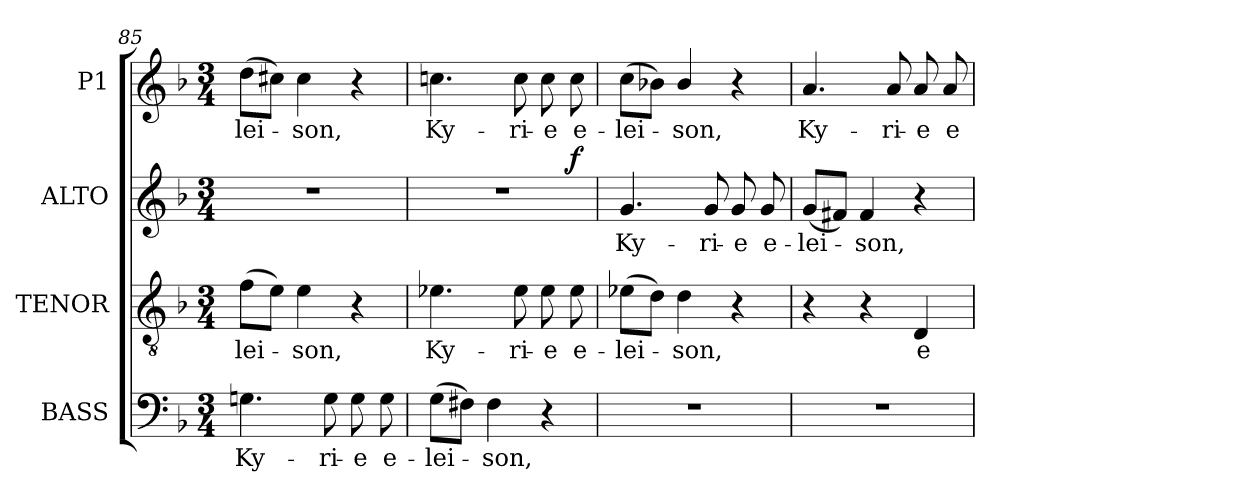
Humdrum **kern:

**kern	**text	**kern	**text	**kern	**text	**dynam	**kern	**text
*part4	*part4	*part3	*part3	*part2	*part2	*part2	*part1	*part1
*staff4	*staff4	*staff3	*staff3	*staff2	*staff2	*staff2	*staff1	*staff1
*I"BASS	*	*I"TENOR	*	*I"ALTO	*	*	*I"P1	*
*clefF4	*	*clefGv2	*	*clefG2	*	*	*clefG2	*
*	*	*ITrd7c12	*	*	*	*	*	*
*k[b-]	*	*k[b-]	*	*k[b-]	*	*	*k[b-]	*
*F:	*	*F:	*	*F:	*	*	*F:	*
*M3/4	*	*M3/4	*	*M3/4	*	*	*M3/4	*
=85	=85	=85	=85	=85	=85	=85	=85	=85
!	!LO:LY:b:color=#000000	!	!	!	!	!	!	!
!	!	!	!LO:LY:b:color=#000000	!LO:N:vis=1	!	!	!	!
!	!	!	!	!	!	!	!	!LO:LY:b:color=#000000
4.Gni\	Ky-	(8Fi\L	-lei-	2.r	.	.	(8ddi\L	-lei-
.	.	8Ei\J)	.	.	.	.	8cc#Xi\J)	.
!	!	!	!LO:LY:b:color=#000000	!	!	!	!	!
!	!	!	!	!	!	!	!	!LO:LY:b:color=#000000
.	.	4Ei\	-son,	.	.	.	4cc#i\	-son,
!	!LO:LY:b:color=#000000	!	!	!	!	!	!	!
8Gi\	-ri-	.	.	.	.	.	.	.
!	!LO:LY:b:color=#000000	!	!	!	!	!	!	!
8Gi\	-e	4r	.	.	.	.	4r	.
!	!LO:LY:b:color=#000000	!	!	!	!	!	!	!
8Gi\	e-	.	.	.	.	.	.	.
=86	=86	=86	=86	=86	=86	=86	=86	=86
!	!LO:LY:b:color=#000000	!	!	!	!	!	!	!
!	!	!	!LO:LY:b:color=#000000	!LO:N:vis=1	!	!	!	!
!	!	!	!	!	!	!	!	!LO:LY:b:color=#000000
*	*	*	*	*^	*	*	*	*
(8Gi\L	-lei-	4.E-Xi\	Ky-	2.r	2ryy	.	.	4.ccni\	Ky-
8F#Xi\J)	.	.	.	.	.	.	.	.	.
!	!LO:LY:b:color=#000000	!	!	!	!	!	!	!	!
4F#i\	-son,	.	.	.	.	.	.	.	.
!	!	!	!LO:LY:b:color=#000000	!	!	!	!	!	!
!	!	!	!	!	!	!	!	!	!LO:LY:b:color=#000000
.	.	8E-i\	-ri-	.	.	.	.	8cci\	-ri-
!	!	!	!LO:LY:b:color=#000000	!	!	!	!	!	!
!	!	!	!	!	!	!	!	!	!LO:LY:b:color=#000000
4r	.	8E-i\	-e	.	8ryy	.	.	8cci\	-e
!	!	!	!LO:LY:b:color=#000000	!	!	!	!	!	!
!	!	!	!	!	!	!	!	!	!LO:LY:b:color=#000000
.	.	8E-i\	e-	.	8ryy	.	f	8cci\	e-
=87	=87	=87	=87	=87	=87	=87	=87	=87	=87
!LO:N:vis=1	!	!	!	!	!	!	!	!	!
*	*	*	*	*v	*v	*	*	*	*
*	*	*	*	*^	*	*	*	*
!	!	!	!LO:LY:b:color=#000000	!	!	!	!	!	!
*	*	*	*	*v	*v	*	*	*	*
*	*	*	*	*^	*	*	*	*
!	!	!	!	!	!	!LO:LY:b:color=#000000	!	!	!
*	*	*	*	*v	*v	*	*	*	*
*	*	*	*	*^	*	*	*	*
!	!	!	!	!	!	!	!	!	!LO:LY:b:color=#000000
*	*	*	*	*v	*v	*	*	*	*
2.r	.	(8E-Xi\L	-lei-	4.gi/	Ky-	.	(8cci\L	-lei-
.	.	8Di\J)	.	.	.	.	8b-Xi\J)	.
!	!	!	!LO:LY:b:color=#000000	!	!	!	!	!
!	!	!	!	!	!	!	!	!LO:LY:b:color=#000000
.	.	4Di\	-son,	.	.	.	4b-i/	-son,
!	!	!	!	!	!LO:LY:b:color=#000000	!	!	!
.	.	.	.	8gi/	-ri-	.	.	.
!	!	!	!	!	!LO:LY:b:color=#000000	!	!	!
.	.	4r	.	8gi/	-e	.	4r	.
!	!	!	!	!	!LO:LY:b:color=#000000	!	!	!
.	.	.	.	8gi/	e-	.	.	.
=88	=88	=88	=88	=88	=88	=88	=88	=88
!LO:N:vis=1	!	!	!	!	!	!	!	!
!	!	!	!	!	!LO:LY:b:color=#000000	!	!	!
!	!	!	!	!	!	!	!	!LO:LY:b:color=#000000
2.r	.	4r	.	(8gi/L	-lei-	.	4.ai/	Ky-
.	.	.	.	8f#Xi/J)	.	.	.	.
!	!	!	!	!	!LO:LY:b:color=#000000	!	!	!
.	.	4r	.	4f#i/	-son,	.	.	.
!	!	!	!	!	!	!	!	!LO:LY:b:color=#000000
.	.	.	.	.	.	.	8ai/	-ri-
!	!	!	!LO:LY:b:color=#000000	!	!	!	!	!
!	!	!	!	!	!	!	!	!LO:LY:b:color=#000000
.	.	4DDi/	e-	4r	.	.	8ai/	-e
!	!	!	!	!	!	!	!	!LO:LY:b:color=#000000
.	.	.	.	.	.	.	8ai/	e-
=	=	=	=	=	=	=	=	=
*-	*-	*-	*-	*-	*-	*-	*-	*-
